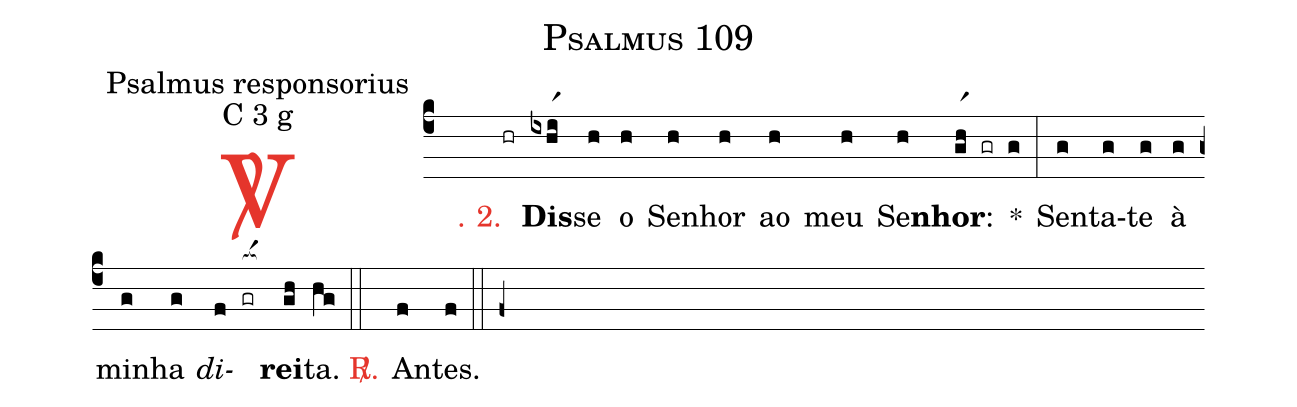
name: Psalmus 109;
office-part: Psalmus responsorius;
mode: C 3 g;
%%
(c4)

<c><sp>V/</sp>. 2.</c>() (hr)<b>Dis</b>(ixhr1i)se(h) o(h) Se(h)nhor(h) ao(h) meu(h) Se(h)<b>nhor</b>:(gr1h gr g) *(:) Sen(g)ta(g)-te(g) à(g) mi(g)nha(g) <i>di</i>(f)<nlba>(gr[ocba:1{])<b>rei</b>(gh[ocba:0}])ta.</nlba>(hg)

(::)

<c><sp>R/</sp>.</c>() An(f)tes.(f)

(::)

(f+)
